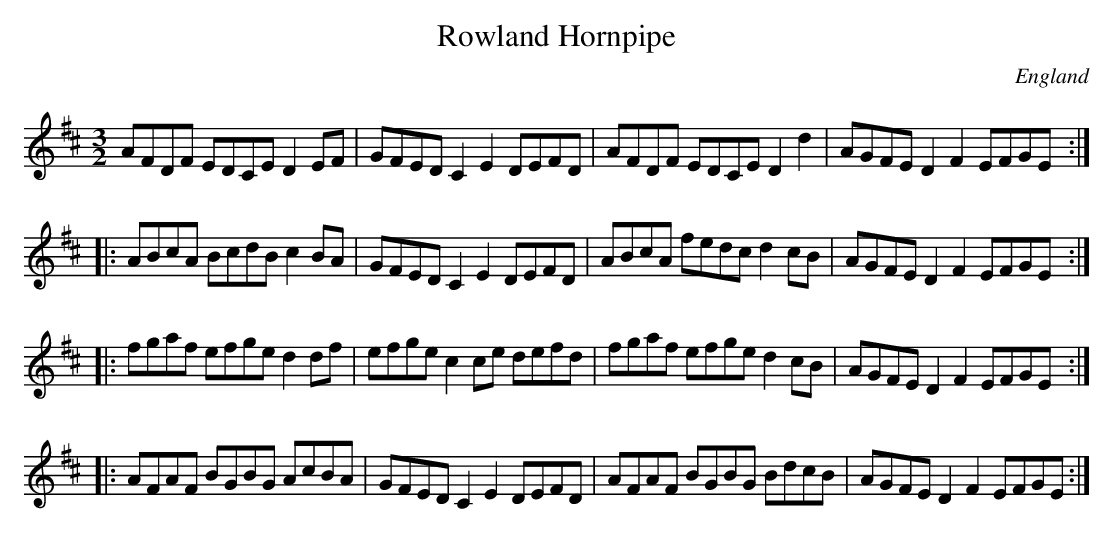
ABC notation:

X:1
T:Rowland Hornpipe
O:England
M:3/2
K:D
AFDF EDCE D2EF | GFED C2E2 DEFD | \
AFDF EDCE D2d2 | AGFE D2F2 EFGE :|*
|:ABcA BcdB c2BA | GFED C2E2 DEFD |\
ABcA fedc d2cB | AGFE D2F2 EFGE :|*
|:fgaf efge d2df | efge c2ce defd |\
fgaf efge d2cB | AGFE D2F2 EFGE :|*
|:AFAF BGBG AcBA | GFED C2E2 DEFD |\
AFAF BGBG BdcB | AGFE D2F2 EFGE :|**
